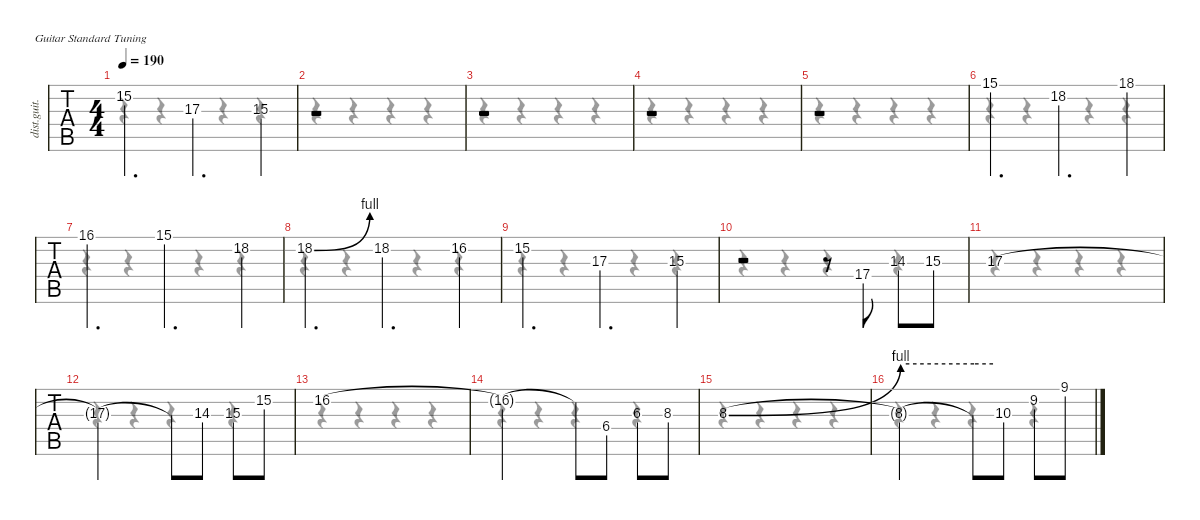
\defaultSystemsLayout 4
\hideDynamics
\bracketExtendMode nobrackets
\track ("Fills" "dist.guit.") {instrument distortionguitar}
\staff {tabs}
\tuning (E4 B3 G3 D3 A2 E2)
\voice
\ts (4 4)
\tempo 190
\clef g2
\ks c
15.2.4{d dy f beam Up} 17.3.4{d beam Up} 15.3{acc #}.4{beam Up} |
r.1{beam Up} |
r.1{beam Up} |
r.1{beam Up} |
r.1 |
15.1.4{d} 18.2.4{d} 18.1{acc #}.4 |
16.1{acc #}.4{d} 15.1.4{d} 18.2.4 |
18.2{be (bend 0 0 30 4)}.4{d} 18.2.4{d} 16.2{acc #}.4 |
15.2.4{d} 17.3.4{d} 15.3{acc #}.4 |
r.2 r.8 17.4.8 14.3.8 15.3{acc #}.8 |
17.3.1 |
17.3{t}.2 17.3{t}.8 14.3.8 15.3{acc #}.8 15.2.8 |
16.2{acc #}.1 |
16.2{t acc #}.2 16.2{t acc #}.8 6.4{acc #}.8 6.3{acc #}.8 8.3{acc #}.8 |
8.3{be (bend 0 0 60 4) acc #}.1 |
8.3{be (hold 0 4 60 4) t}.2 8.3{be (hold 0 4 60 4) t}.8 10.3.8 9.2{acc #}.8 9.1{acc #}.8
\voice
\clef g2
\ottava regular
\simile none
\ks c
r.4{dy mf beam Down} r.4{beam Down} r.4{beam Down} r.4{beam Down} |
r.4{beam Down} r.4{beam Down} r.4{beam Down} r.4{beam Down} |
r.4{beam Down} r.4{beam Down} r.4{beam Down} r.4{beam Down} |
r.4{beam Down} r.4{beam Down} r.4{beam Down} r.4{beam Down} |
r.4 r.4 r.4 r.4 |
r.4 r.4 r.4 r.4 |
r.4 r.4 r.4 r.4 |
r.4 r.4 r.4 r.4 |
r.4 r.4 r.4 r.4 |
r.4 r.4 r.4 r.4 |
r.4 r.4 r.4 r.4 |
r.4 r.4 r.4 r.4 |
r.4 r.4 r.4 r.4 |
r.4 r.4 r.4 r.4 |
r.4 r.4 r.4 r.4 |
r.4 r.4 r.4 r.4
